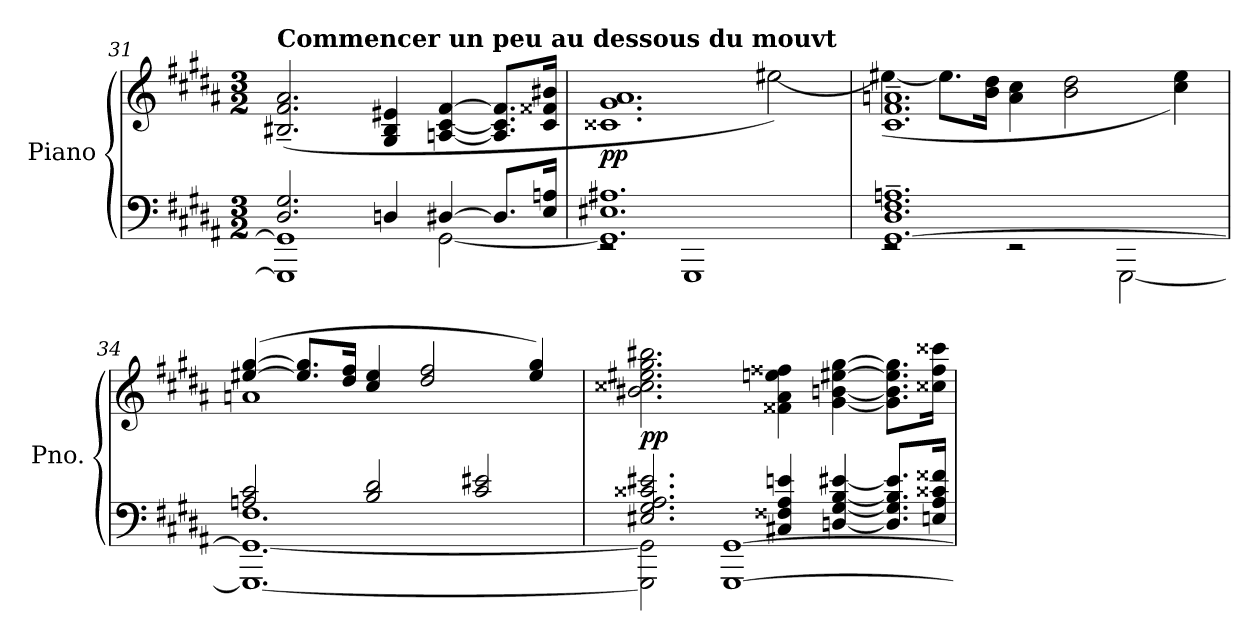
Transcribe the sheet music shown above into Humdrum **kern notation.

**kern	**kern	**dynam
*part1	*part1	*part1
*staff2	*staff1	*staff1/2
*I"Piano	*	*
*I'Pno.	*	*
!!LO:PB:g=z
*clefF4	*clefG2	*
*k[f#c#g#d#a#]	*k[f#c#g#d#a#]	*
*M3/2	*M3/2	*
=31	=31	=31
*^	*	*
!	!	!LO:TX:a:B:t=Commencer un peu au dessous du mouvt	!
!	!	!	!LO:DY:b
2.D#/ 2.G#/	1GGG#] 1GG#]	(>2.B#X/~ 2.f#/~ 2.a#/~	other-dynamics
4Dn/	.	4G#/ 4B#/ 4e#X/	.
[4D#X/	[2GG#\	[4An/ [4c#/ [4f#/	.
8.D#/L]	.	8.A/] 8.c#/] 8.f#/]L	.
16E/ 16An/Jk	.	16c#/ 16f##X/ 16b#X/Jk	.
=32	=32	=32	=32
*	*	*^	*
!	!	!	!	!LO:DY:b
1.GG#] 1.E#X 1.A#X	2rEE	1.c##X 1.g# 1.a#	1ryy	pp
.	1GGG#	.	.	.
.	.	.	[2ee#X\)	.
=33	=33	=33	=33	=33
[1.GG#~ 1.D#~ 1.F#~ 1.An~	2rEE	1.c#~ 1.f#~ 1.an~	(>4ee#X\_	.
.	.	.	8.ee#\L]	.
.	.	.	16b\ 16dd#\Jk	.
.	2rEE	.	4a\ 4cc#\	.
.	.	.	2b\ 2dd#\	.
.	[2GGG#\	.	.	.
.	.	.	4cc#\ 4ee#\)	.
=34	=34	=34	=34	=34
2An/ 2c#/	1.GGG#_ 1.GG#_ 1.F#	(>[4ee#X/ [4gg#/	1an	.
.	.	8.ee#/] 8.gg#/]L	.	.
.	.	16dd#/ 16ff#/Jk	.	.
2B/ 2d#/	.	4cc#/ 4ee#/	.	.
.	.	2dd#/ 2ff#/	.	.
2c#/ 2e#X/	.	.	2ryy	.
.	.	4ee#/ 4gg#/)	.	.
*	*	*v	*v	*
!!LO:LB:g=z
=35	=35	=35	=35
!	!	!	!LO:DY:b
2GGG#\] 2GG#\]	2.E#X/ 2.G#/ 2.A#/ 2.c##X/ 2.e#X/	2.b#X\ 2.cc##X\ 2.ee#X\ 2.gg#\ 2.bb#X\	pp
[1GGG# [1GG#	.	.	.
.	4C#X/ 4F##X/ 4A#/ 4en/	4f##X\ 4a#\ 4een\ 4ff##X\	.
.	[4Dn/ [4G#/ [4B/ [4e#X/	[4g#\ [4bn\ [4ee#X\ [4gg#\	.
.	8.D/] 8.G#/] 8.B/] 8.e#/]L	8.g#\] 8.b\] 8.ee#\] 8.gg#\]L	.
.	16En/ 16A#/ 16c##X/ 16f##X/Jk	16cc##X\ 16ff##\ 16ccc##X\Jk	.
*v	*v	*	*
=	=	=
*-	*-	*-
